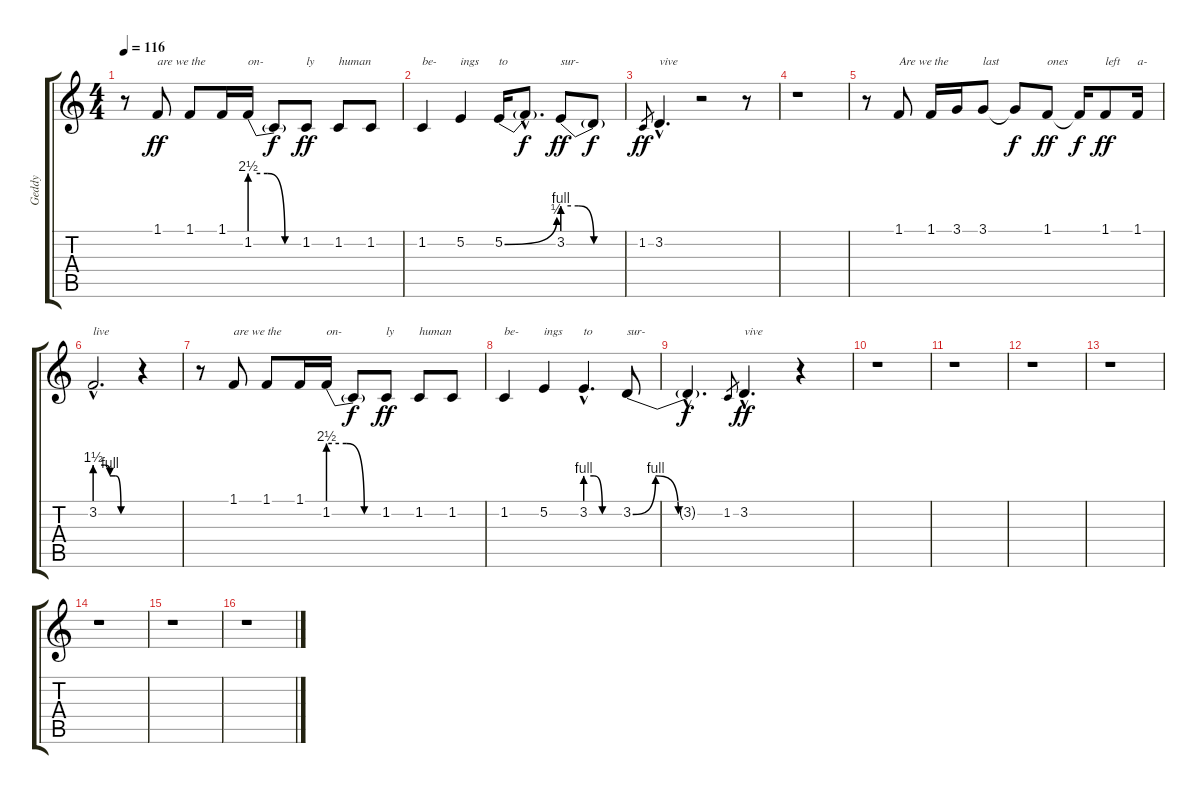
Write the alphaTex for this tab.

\track ("Geddy" "Geddy") {instrument lead6voice}
\staff {score tabs}
\tuning (E4 B3 G3 D3 A2 E2) {hide}
\ts (4 4)
\tempo 116
\clef g2
\ks c
r.8{dy f} 1.1.8{txt "are we the" dy ff} 1.1.8 1.1.16 1.2{be (custom 0 10 20 10 40 0 60 0)}.16{txt "on-"} 1.2{t}.8{dy f} 1.2.8{txt "ly" dy ff} 1.2.8{txt "human"} 1.2.8 |
1.2.4{txt "be-"} 5.2.4{txt "ings"} 5.2{be (bend 0 0 60 2)}.16{txt "to"} 5.2{hac t}.8{d dy f} 3.2{be (custom 0 4 15 4 30 0 60 0)}.8{txt "sur-" dy ff} 3.2{t}.8{dy f} |
1.2.8{gr dy ff} 3.2{hac}.4{d txt "vive"} r.2 r.8 |
r.1 |
r.8 1.1.8{txt "Are we the "} 1.1.16 3.1.16 3.1.8{txt "last"} 3.1{t}.8{dy f} 1.1.8{txt "ones" dy ff} 1.1{t}.16{dy f} 1.1.8{txt "left" dy ff} 1.1.16{txt "a-"} |
3.2{be (custom 0 6 15 6 23 4 32 4 40 0 60 0) hac}.2{d txt "live"} r.4 |
r.8 1.1.8{txt "are we the"} 1.1.8 1.1.16 1.2{be (custom 0 10 20 10 40 0 60 0)}.16{txt "on-"} 1.2{t}.8{dy f} 1.2.8{txt "ly" dy ff} 1.2.8{txt "human"} 1.2.8 |
1.2.4{txt "be-"} 5.2.4{txt "ings"} 3.2{be (custom 0 4 15 4 30 0 60 0) hac}.4{d txt "to"} 3.2{be (custom 0 0 15 4 30 0 45 0 60 0)}.8{txt "sur-"} |
3.2{hac t}.4{d dy f} 1.2.8{gr} 3.2{hac}.4{d txt "vive" dy ff} r.4 |
r.1 |
r.1 |
r.1 |
r.1 |
r.1 |
r.1 |
r.1
